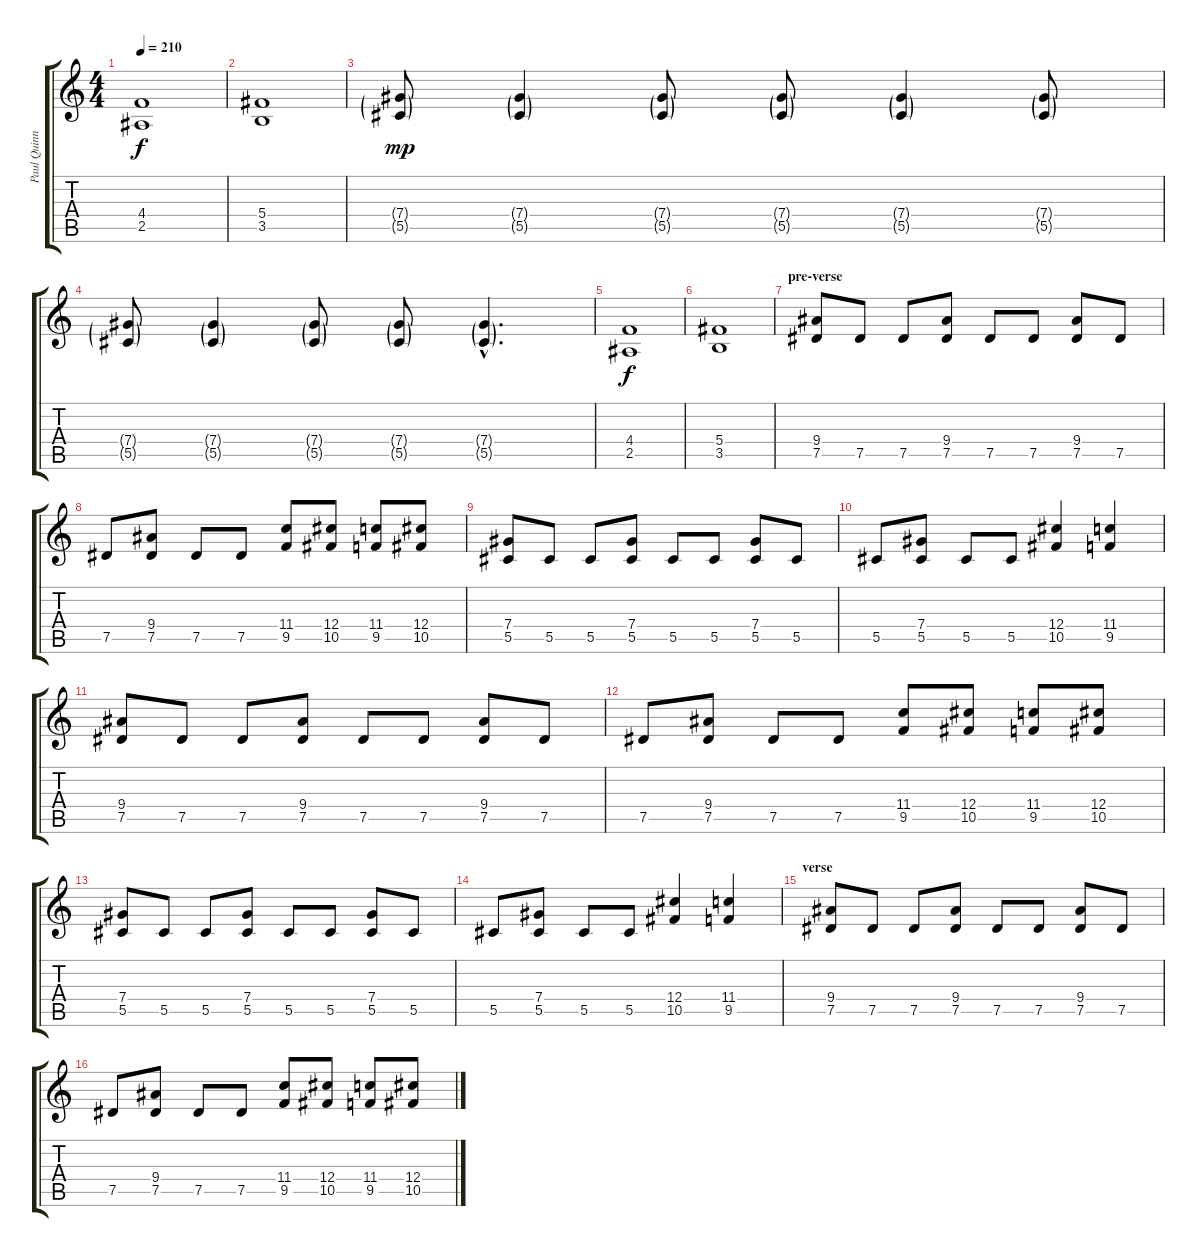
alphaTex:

\track ("Paul Quinn" "Paul Quinn") {instrument distortionguitar}
\staff {score tabs}
\tuning (Eb4 Bb3 Gb3 Db3 Ab2 Eb2) {hide}
\ts (4 4)
\tempo 210
\clef g2
\ks c
(4.4 2.5).1{dy f} |
(5.4 3.5).1 |
(7.4{g} 5.5{g}).8{dy mp} (7.4{g} 5.5{g}).4 (7.4{g} 5.5{g}).8 (7.4{g} 5.5{g}).8 (7.4{g} 5.5{g}).4 (7.4{g} 5.5{g}).8 |
(7.4{g} 5.5{g}).8 (7.4{g} 5.5{g}).4 (7.4{g} 5.5{g}).8 (7.4{g} 5.5{g}).8 (7.4{g hac} 5.5{g hac}).4{d} |
(4.4 2.5).1{dy f} |
(5.4 3.5).1 |
\section ("" "pre-verse")
(9.4 7.5).8 7.5.8 7.5.8 (9.4 7.5).8 7.5.8 7.5.8 (9.4 7.5).8 7.5.8 |
7.5.8 (9.4 7.5).8 7.5.8 7.5.8 (11.4 9.5).8 (12.4 10.5).8 (11.4 9.5).8 (12.4 10.5).8 |
(7.4 5.5).8 5.5.8 5.5.8 (7.4 5.5).8 5.5.8 5.5.8 (7.4 5.5).8 5.5.8 |
5.5.8 (7.4 5.5).8 5.5.8 5.5.8 (12.4 10.5).4 (11.4 9.5).4 |
(9.4 7.5).8 7.5.8 7.5.8 (9.4 7.5).8 7.5.8 7.5.8 (9.4 7.5).8 7.5.8 |
7.5.8 (9.4 7.5).8 7.5.8 7.5.8 (11.4 9.5).8 (12.4 10.5).8 (11.4 9.5).8 (12.4 10.5).8 |
(7.4 5.5).8 5.5.8 5.5.8 (7.4 5.5).8 5.5.8 5.5.8 (7.4 5.5).8 5.5.8 |
5.5.8 (7.4 5.5).8 5.5.8 5.5.8 (12.4 10.5).4 (11.4 9.5).4 |
\section ("" "verse")
(9.4 7.5).8 7.5.8 7.5.8 (9.4 7.5).8 7.5.8 7.5.8 (9.4 7.5).8 7.5.8 |
7.5.8 (9.4 7.5).8 7.5.8 7.5.8 (11.4 9.5).8 (12.4 10.5).8 (11.4 9.5).8 (12.4 10.5).8
